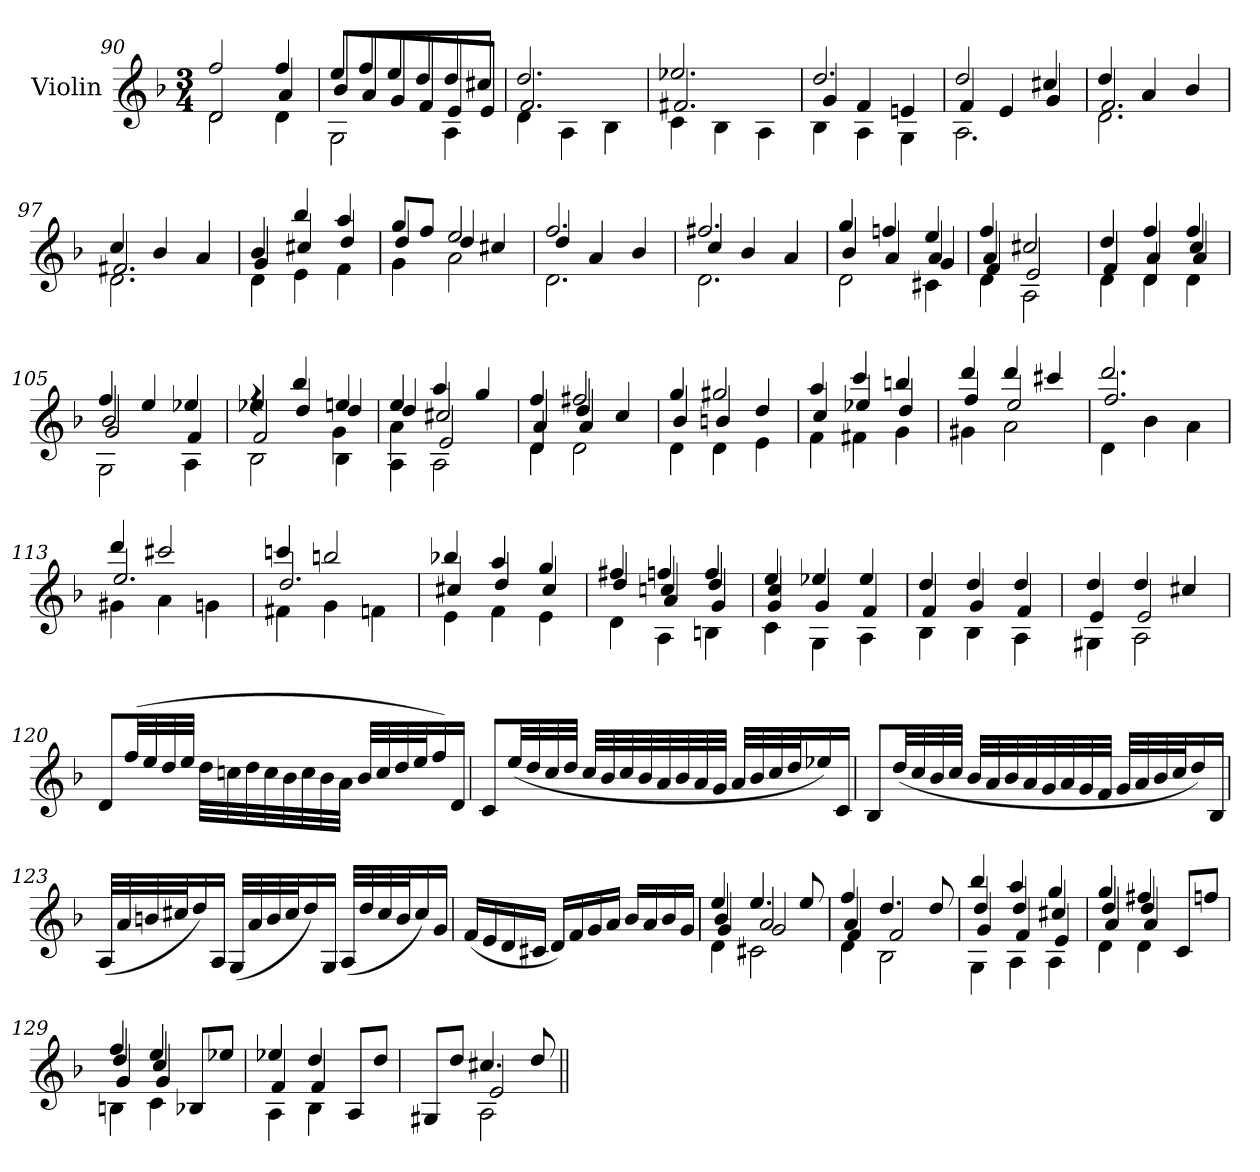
**kern
*part1
*staff1
*I"Violin
*I'Vln.
*clefG2
*k[b-]
*M3/4
=90
*^
*	*^
2ff/	2d\	2d/
4ff/	4d\	4a/
=91	=91	=91
8ee/L	2G\	8b-/L
8ff/	.	8a/
8ee/	.	8g/
8dd/	.	8f/
8dd/	4A\	8e/
8cc#X/J	.	8e/J
=92	=92	=92
2.dd/	4d\	2.f/
.	4A\	.
.	4B-\	.
=93	=93	=93
2.ee-X/	4c\	2.f#X/
.	4B-\	.
.	4A\	.
=94	=94	=94
2.dd/	4B-\	4g/
.	4A\	4f/
.	4G\	4en/
!!LO:LB:g=z	!!	!!
=95	=95	=95
2dd/	2.A\	4f/
.	.	4e/
4cc#X/	.	4g/
=96	=96	=96
4dd/	2.d\	2.f/
4a/	.	.
4b-/	.	.
=97	=97	=97
4cc/	2.d\	2.f#X/
4b-/	.	.
4a/	.	.
=98	=98	=98
4b-/	4d\	4g/
4bb-/	4e\	4cc#X/
4aa/	4f\	4dd/
=99	=99	=99
8gg/L	4g\	4dd/
8ff/J	.	.
2ee/	2a\	4dd/
.	.	4cc#X/
=100	=100	=100
2.ff/	2.d\	4dd/
.	.	4a/
.	.	4b-/
=101	=101	=101
2.ff#X/	2.d\	4cc/
.	.	4b-/
.	.	4a/
!!LO:LB:g=z	!!	!!
=102	=102	=102
*	*	*^
4gg/	2d\	4b-/	2ryy
4ffn/	.	4a/	.
4ee/	4c#X\	4a/	4g/
=103	=103	=103	=103
4ff/	4d\	4a/	4f/
2cc#X/	2A\	2e/	2ryy
=104	=104	=104	=104
4dd/	4d\	4f/	4ryy
4ff/	4d\	4a/	4d/
4ff/	4d\	4cc/	4a/
=105	=105	=105	=105
4ff/	2G\	2b-/	2g/
4ee/	.	.	.
4ee-X/	4A\	4f/	4ryy
=106	=106	=106	=106
4rff	2B-\	4ee-X/	2f/
4bb-/	.	4dd/	.
4een/	4B-\	4dd/	4g\
=107	=107	=107	=107
4ee/	4A\	4dd/	4a\
4aa/	2A\	2cc#X/	2e/
4gg/	.	.	.
=108	=108	=108	=108
4ff/	4d\	4a/	4d/
2ff#X/	2d\	4dd/	4a/
.	.	4cc/	4ryy
*	*	*v	*v
=109	=109	=109
4gg/	4d\	4b-/
2gg#X/	4d\	4bn/
.	4e\	4dd/
!!LO:LB:g=z	!!	!!
=110	=110	=110
4aa/	4f\	4cc/
4ccc/	4f#X\	4ee-X/
4bbn/	4g\	4dd/
=111	=111	=111
4ddd/	4g#X\	4ff/
4ddd/	2a\	2ee/
4ccc#X/	.	.
=112	=112	=112
2.ddd/	4d\	2.ff/
.	4b-\	.
.	4a\	.
=113	=113	=113
4ddd/	4g#X\	2.ee/
2ccc#X/	4a\	.
.	4gn\	.
=114	=114	=114
4cccn/	4f#X\	2.dd/
2bbn/	4g\	.
.	4fn\	.
=115	=115	=115
4bb-X/	4e\	4cc#X/
4aa/	4f\	4dd/
4gg/	4e\	4cc#/
=116	=116	=116
*	*	*^
4ff#X/	4d\	4dd/	4ryy
4ffn/	4A\	4ccn/	4a/
4ff/	4Bn\	4dd/	4g/
!!LO:LB:g=z	!!	!!	!!
=117	=117	=117	=117
4ee/	4c\	4g/	4cc/
4ee-X/	4G\	4g/	2ryy
4ee-/	4A\	4f/	.
*	*	*v	*v
=118	=118	=118
4dd/	4B-\	4f/
4dd/	4B-\	4g/
4dd/	4A\	4f/
=119	=119	=119
4dd/	4G#X\	4e/
4dd/	2A\	2e/
4cc#X/	.	.
*v	*v	*v
=120
8d/L
(>32ff/LL
32ee/
32dd/
32ee/JJJ
32dd\LLL
32ccn\
32dd\
32cc\
32b-\
32cc\
32b-\
32a\JJJ
32b-/LLL
32cc/
32dd/
32ee/J
16ff/)
16d/JJ
=121
8c/L
(<32ee/LL
32dd/
32cc/
32dd/JJJ
32cc/LLL
32b-/
32cc/
32b-/
32a/
32b-/
32a/
32g/JJJ
32a/LLL
32b-/
32cc/
32dd/J
16ee-X/)
16c/JJ
!!LO:LB:g=z
=122
8B-/L
(<32dd/LL
32cc/
32b-/
32cc/JJJ
32b-/LLL
32a/
32b-/
32a/
32g/
32a/
32g/
32f/JJJ
32g/LLL
32a/
32b-/
32cc/J
16dd/)
16B-/JJ
=123
(<32A/LLL
32a/
32bn/
32cc#X/J
16dd/)
16A/JJ
(<32G/LLL
32a/
32b/
32cc#/J
16dd/)
16G/JJ
(<32A/LLL
32dd/
32cc#/
32b/J
16cc#/)
16g/JJ
=124
(<16f/LL
16e/
16d/
16c#X/JJ
16d/LL)
16f/
16g/
16a/JJ
16b-/LL
16a/
16b-/
16g/JJ
!!LO:LB:g=z
=125
*^
*	*^
*	*	*^
4ee/	4d\	4b-/	4g/
4.ee/	2c#X\	2a/	2g/
8ee/	.	.	.
=126	=126	=126	=126
4ff/	4d\	4a/	4f/
4.dd/	2B-\	2f/	2ryy
8dd/	.	.	.
=127	=127	=127	=127
4bb-/	4G\	4dd/	4g/
4aa/	4A\	4dd/	4f/
4gg/	4A\	4cc#X/	4e/
=128	=128	=128	=128
4gg/	4d\	4dd/	4a/
4ff#X/	4d\	4dd/	4a/
8c/L	4ryy	4ryy	4ryy
8ffn/J	.	.	.
=129	=129	=129	=129
4ff/	4Bn\	4dd/	4g/
4ee/	4c\	4cc/	4g/
8B-X/L	4ryy	4ryy	4ryy
8ee-X/J	.	.	.
*	*	*v	*v
=130	=130	=130
4ee-X/	4A\	4f/
4dd/	4B-\	4f/
8A/L	4ryy	4ryy
8dd/J	.	.
=131	=131	=131
8G#X/L	4ryy	4ryy
8dd/J	.	.
4.cc#X/	2A\	2e/
8dd/	.	.
*v	*v	*v
=||
*-
